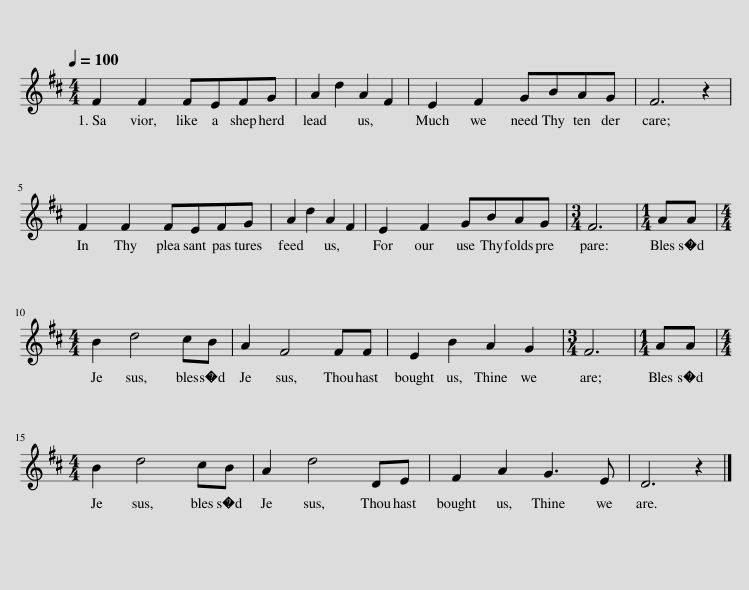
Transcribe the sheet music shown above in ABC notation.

X:1
L:1/8
Q:1/4=100
M:4/4
I:linebreak $
K:D
V:1 treble
V:1
 F2 F2 FEFG | A2 d2 A2 F2 | E2 F2 GBAG | F6 z2 |$ F2 F2 FEFG | %5
 A2 d2 A2 F2 | E2 F2 GBAG |[M:3/4] F6 |[M:1/4] AA |$[M:4/4] B2 d4 cB | %10
 A2 F4 FF | E2 B2 A2 G2 |[M:3/4] F6 |[M:1/4] AA |$[M:4/4] B2 d4 cB | %15
 A2 d4 DE | F2 A2 G3 E | D6 z2 |] %18
